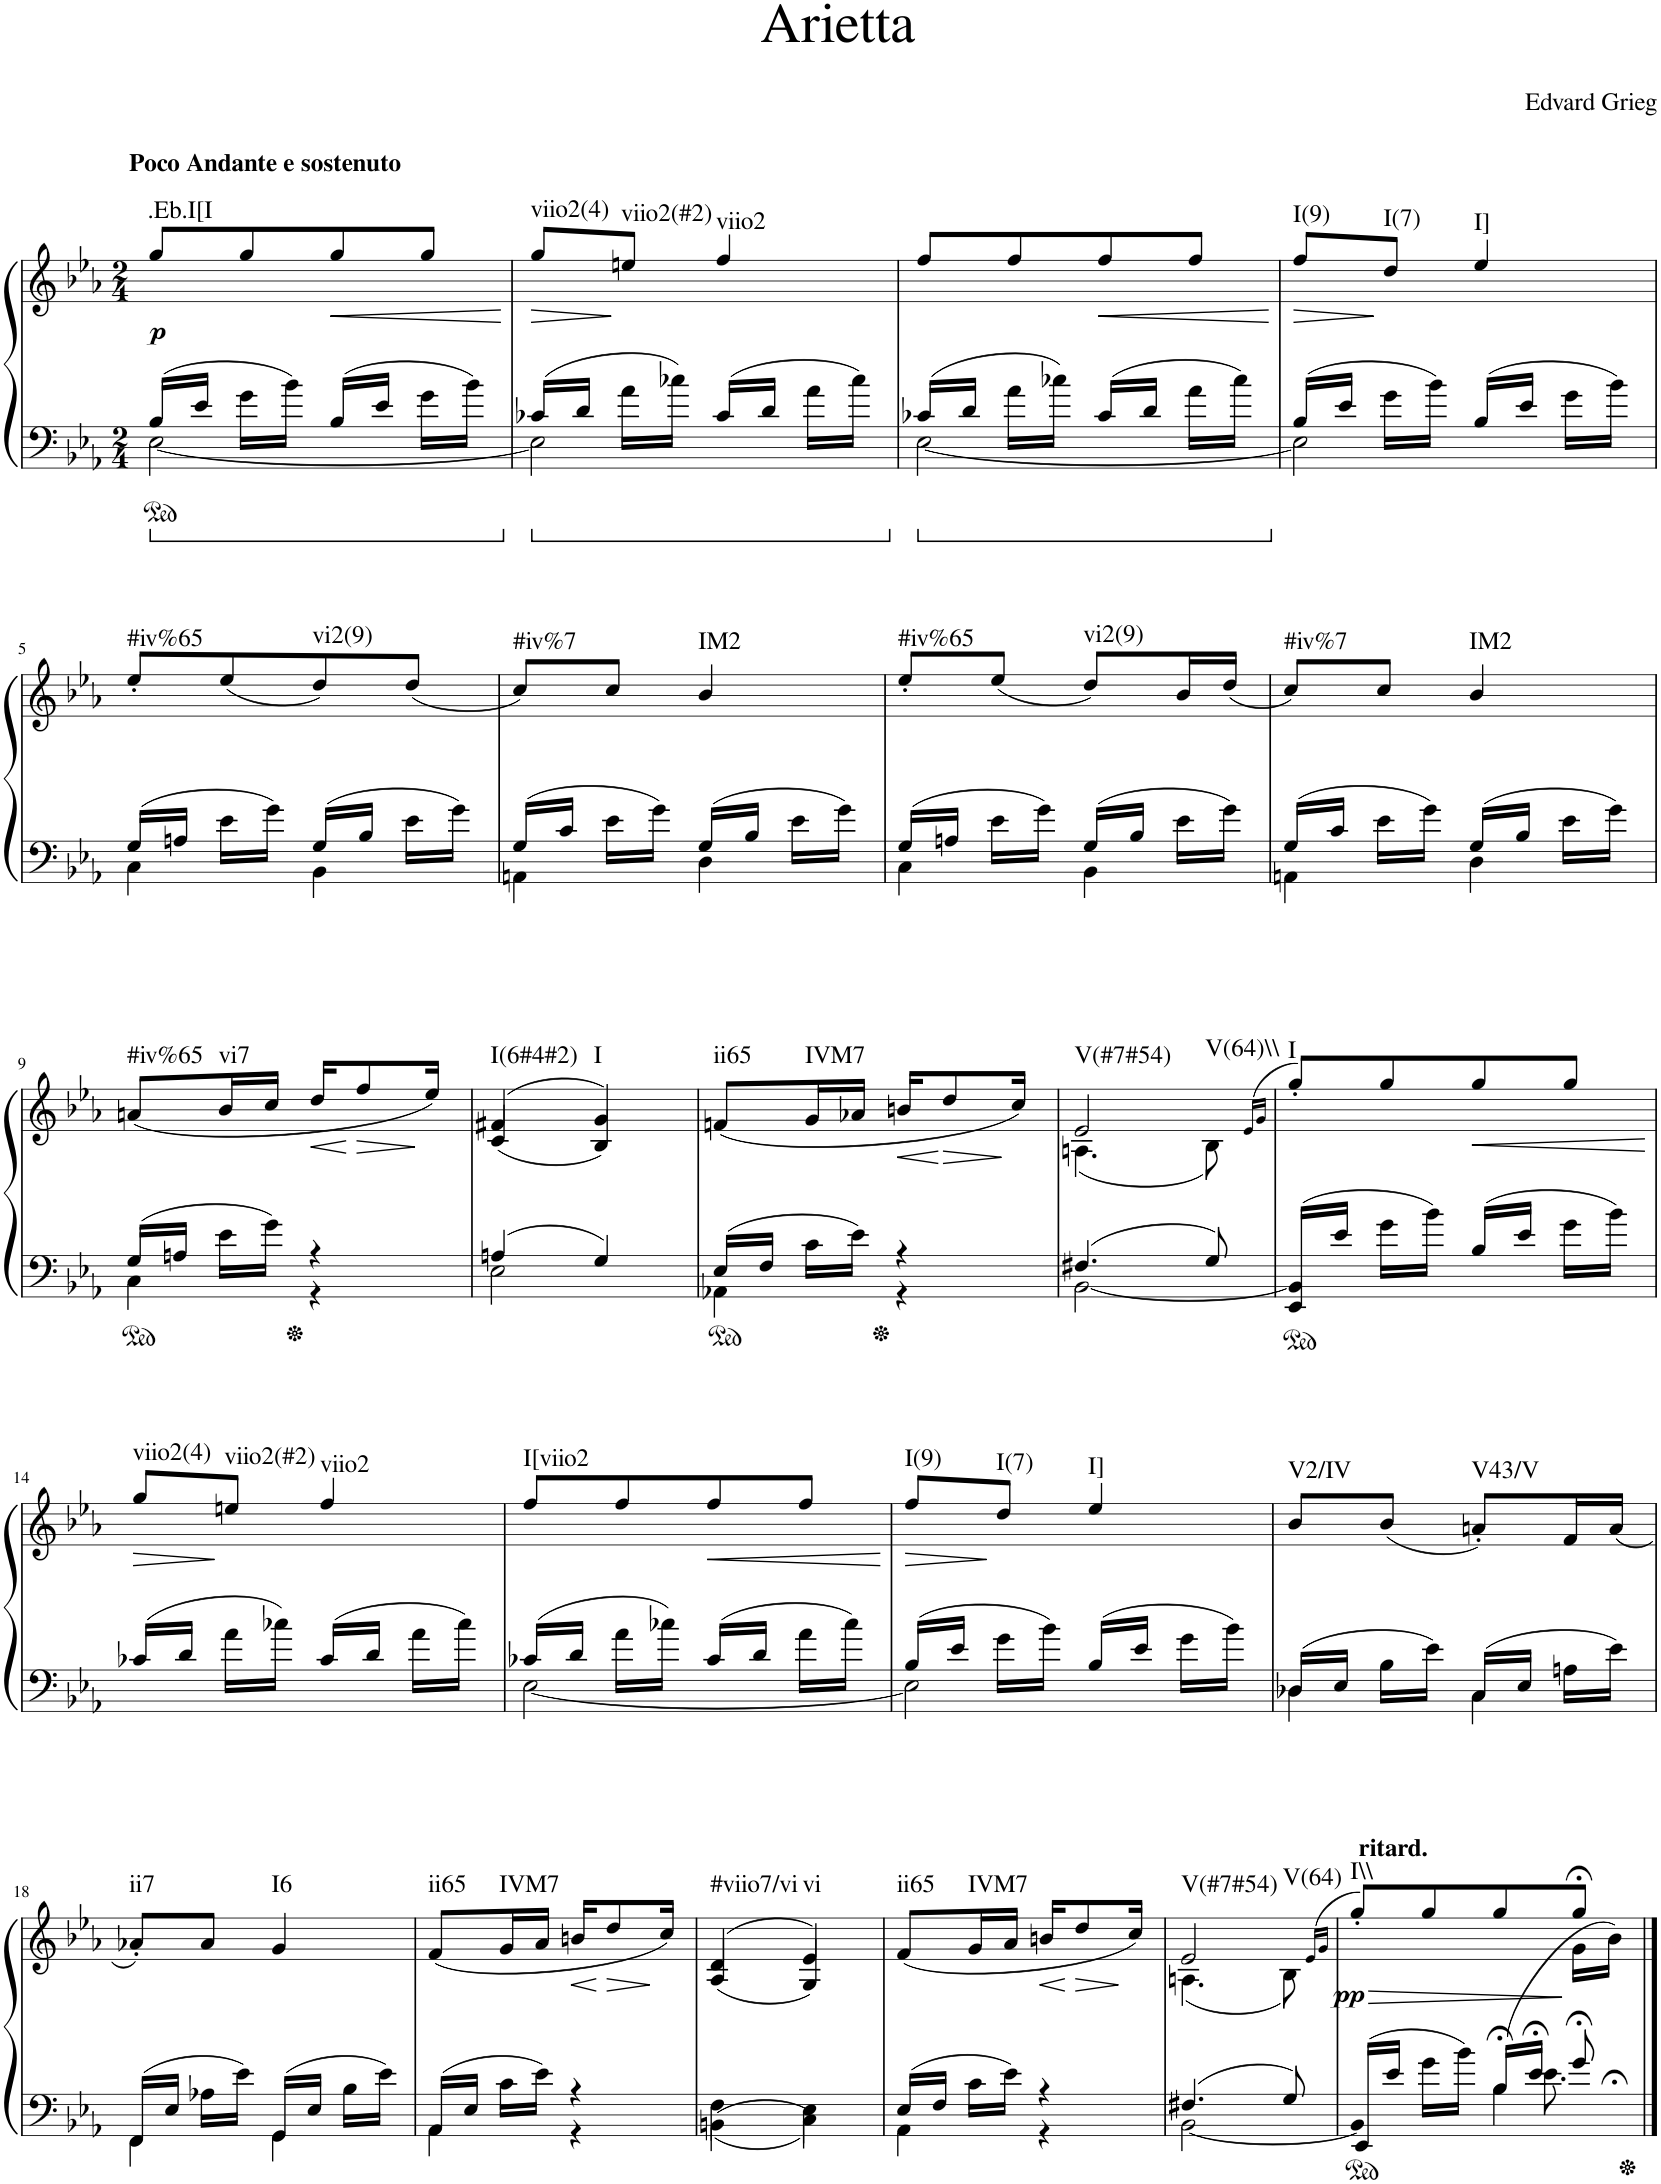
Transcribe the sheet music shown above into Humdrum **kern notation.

**kern	**kern	**dynam	**harte
*part1	*part1	*part1	*part1
*staff2	*staff1	*staff1/2	*
*I"Piano	*	*	*
*I'Pno	*	*	*
*clefF4	*clefG2	*	*
*k[b-e-a-]	*k[b-e-a-]	*	*
*E-:	*E-:	*	*
*M2/4	*M2/4	*	*
=1	=1	=1	=1
*^	*	*	*
!	!	!LO:TX:a:B:t=Poco Andante e sostenuto	!	!
!	!	!	!LO:DY:b	!LO:H:kt=.Eb.I[I
16B-/LL	[2E-\	8gg/L	p	N
16e-/JJ	.	.	.	.
16g\LL	.	8gg/	.	.
16b-\JJ	.	.	.	.
!	!	!	!LO:HP:b	!
16B-/LL	.	8gg/	<	.
16e-/JJ	.	.	.	.
16g\LL	.	8gg/J	.	.
16b-\JJ	.	.	.	.
*v	*v	*	*	*
.	.	[	.
=2	=2	=2	=2
*^	*	*	*
!	!	!	!LO:HP:b	!LO:H:kt=viio2(4)
16c-X/LL	2E-\]	8gg/L	>	N
16d/JJ	.	.	.	.
!	!	!	!	!LO:H:kt=viio2(#2)
16a-\LL	.	8een/J	]	N
16cc-X\JJ	.	.	.	.
!	!	!	!	!LO:H:kt=viio2
16c-/LL	.	4ff/	.	N
16d/JJ	.	.	.	.
16a-\LL	.	.	.	.
16cc-\JJ	.	.	.	.
=3	=3	=3	=3	=3
16c-X/LL	[2E-\	8ff/L	.	.
16d/JJ	.	.	.	.
16a-\LL	.	8ff/	.	.
16cc-X\JJ	.	.	.	.
!	!	!	!LO:HP:b	!
16c-/LL	.	8ff/	<	.
16d/JJ	.	.	.	.
16a-\LL	.	8ff/J	.	.
16cc-\JJ	.	.	.	.
*v	*v	*	*	*
.	.	[	.
=4	=4	=4	=4
*^	*	*	*
!	!	!	!LO:HP:b	!LO:H:kt=I(9)
16B-/LL	2E-\]	8ff/L	>	N
16e-/JJ	.	.	.	.
!	!	!	!	!LO:H:kt=I(7)
16g\LL	.	8dd/J	]	N
16b-\JJ	.	.	.	.
!	!	!	!	!LO:H:kt=I]
16B-/LL	.	4ee-/	.	N
16e-/JJ	.	.	.	.
16g\LL	.	.	.	.
16b-\JJ	.	.	.	.
!!LO:LB:g=z
=5	=5	=5	=5	=5
!	!	!	!	!LO:H:kt=#iv%65
16G/LL	4C\	8ee-'/L	.	N
16An/JJ	.	.	.	.
16e-\LL	.	(8ee-/	.	.
16g\JJ	.	.	.	.
!	!	!	!	!LO:H:kt=vi2(9)
16G/LL	4BB-\	8dd/)	.	N
16B-/JJ	.	.	.	.
16e-\LL	.	(8dd/J	.	.
16g\JJ	.	.	.	.
=6	=6	=6	=6	=6
!	!	!	!	!LO:H:kt=#iv%7
16G/LL	4AAn\	8cc/L)	.	N
16c/JJ	.	.	.	.
16e-\LL	.	8cc/J	.	.
16g\JJ	.	.	.	.
!	!	!	!	!LO:H:kt=IM2
16G/LL	4D\	4b-/	.	N
16B-/JJ	.	.	.	.
16e-\LL	.	.	.	.
16g\JJ	.	.	.	.
=7	=7	=7	=7	=7
!	!	!	!	!LO:H:kt=#iv%65
16G/LL	4C\	8ee-'/L	.	N
16An/JJ	.	.	.	.
16e-\LL	.	(8ee-/J	.	.
16g\JJ	.	.	.	.
!	!	!	!	!LO:H:kt=vi2(9)
16G/LL	4BB-\	8dd/L)	.	N
16B-/JJ	.	.	.	.
16e-\LL	.	16b-/L	.	.
16g\JJ	.	(16dd/JJ	.	.
=8	=8	=8	=8	=8
!	!	!	!	!LO:H:kt=#iv%7
16G/LL	4AAn\	8cc/L)	.	N
16c/JJ	.	.	.	.
16e-\LL	.	8cc/J	.	.
16g\JJ	.	.	.	.
!	!	!	!	!LO:H:kt=IM2
16G/LL	4D\	4b-/	.	N
16B-/JJ	.	.	.	.
16e-\LL	.	.	.	.
16g\JJ	.	.	.	.
!!LO:LB:g=z
=9	=9	=9	=9	=9
!	!	!	!	!LO:H:kt=#iv%65
16G/LL	4C\	(8an/L	.	N
16An/JJ	.	.	.	.
!	!	!	!	!LO:H:kt=vi7
16e-\LL	.	16b-/L	.	N
16g\JJ	.	16cc/JJ	.	.
!	!	!	!LO:HP:b	!
4r	4r	16dd/KL	<	.
!	!	!	!LO:HP:n=1:b	!
.	.	8ff/	[ >	.
.	.	16ee-/Jk)	]	.
=10	=10	=10	=10	=10
*	*	*^	*	*
!	!	!	!	!	!LO:H:kt=I(6#4#2)
4An/	2E-\	(4f#X/	(4c/	.	N
!	!	!	!	!	!LO:H:kt=I
4G/	.	4g/)	4B-/)	.	N
=11	=11	=11	=11	=11	=11
!	!	!	!	!	!LO:H:kt=ii65
*	*	*v	*v	*	*
16E-/LL	4AA-X\	(8fn/L	.	N
16F/JJ	.	.	.	.
!	!	!	!	!LO:H:kt=IVM7
16c\LL	.	16g/L	.	N
16e-\JJ	.	16a-X/JJ	.	.
!	!	!	!LO:HP:b	!
4r	4r	16bn/KL	<	.
!	!	!	!LO:HP:n=1:b	!
.	.	8dd/	[ >	.
.	.	16cc/Jk)	]	.
=12	=12	=12	=12	=12
*	*	*^	*	*
!	!	!	!	!	!LO:H:kt=V(#7#54)
4.F#X/	[2BB-\	2e-/	(4.An\	.	N
!	!	!	!	!	!LO:H:kt=V(64)\\
8G/	.	.	8B-\)	.	N
*v	*v	*	*	*	*
*	*v	*v	*	*
.	(16qe-/LL	.	.
.	16qg/JJ	.	.
=13	=13	=13	=13
!	!	!	!LO:H:kt=I
16EE-/ 16BB-/]LL	8gg'/L)	.	N
16e-/JJ	.	.	.
16g\LL	8gg/	.	.
16b-\JJ	.	.	.
!	!	!LO:HP:b	!
16B-/LL	8gg/	<	.
16e-/JJ	.	.	.
16g\LL	8gg/J	.	.
16b-\JJ	.	.	.
.	.	[	.
!!LO:LB:g=z
=14	=14	=14	=14
!	!	!LO:HP:b	!LO:H:kt=viio2(4)
16c-X/LL	8gg/L	>	N
16d/JJ	.	.	.
!	!	!	!LO:H:kt=viio2(#2)
16a-\LL	8een/J	]	N
16cc-X\JJ	.	.	.
!	!	!	!LO:H:kt=viio2
16c-/LL	4ff/	.	N
16d/JJ	.	.	.
16a-\LL	.	.	.
16cc-\JJ	.	.	.
=15	=15	=15	=15
*^	*	*	*
!	!	!	!	!LO:H:kt=I[viio2
16c-X/LL	[2E-\	8ff/L	.	N
16d/JJ	.	.	.	.
16a-\LL	.	8ff/	.	.
16cc-X\JJ	.	.	.	.
!	!	!	!LO:HP:b	!
16c-/LL	.	8ff/	<	.
16d/JJ	.	.	.	.
16a-\LL	.	8ff/J	.	.
16cc-\JJ	.	.	.	.
*v	*v	*	*	*
.	.	[	.
=16	=16	=16	=16
*^	*	*	*
!	!	!	!LO:HP:b	!LO:H:kt=I(9)
16B-/LL	2E-\]	8ff/L	>	N
16e-/JJ	.	.	.	.
!	!	!	!	!LO:H:kt=I(7)
16g\LL	.	8dd/J	]	N
16b-\JJ	.	.	.	.
!	!	!	!	!LO:H:kt=I]
16B-/LL	.	4ee-/	.	N
16e-/JJ	.	.	.	.
16g\LL	.	.	.	.
16b-\JJ	.	.	.	.
=17	=17	=17	=17	=17
!	!	!	!	!LO:H:kt=V2/IV
16D-X/LL	4D-\	8b-/L	.	N
16E-/JJ	.	.	.	.
16B-\LL	.	(8b-/J	.	.
16e-\JJ	.	.	.	.
!	!	!	!	!LO:H:kt=V43/V
16C/LL	4C\	8an'/L)	.	N
16E-/JJ	.	.	.	.
16An\LL	.	16f/L	.	.
16e-\JJ	.	(16a/JJ	.	.
!!LO:LB:g=z
=18	=18	=18	=18	=18
!	!	!	!	!LO:H:kt=ii7
16FF/LL	4FF\	8a-X'/L)	.	N
16E-/JJ	.	.	.	.
16A-X\LL	.	8a-/J	.	.
16e-\JJ	.	.	.	.
!	!	!	!	!LO:H:kt=I6
16GG/LL	4GG\	4g/	.	N
16E-/JJ	.	.	.	.
16B-\LL	.	.	.	.
16e-\JJ	.	.	.	.
=19	=19	=19	=19	=19
!	!	!	!	!LO:H:kt=ii65
16AA-/LL	4AA-\	(8f/L	.	N
16E-/JJ	.	.	.	.
!	!	!	!	!LO:H:kt=IVM7
16c\LL	.	16g/L	.	N
16e-\JJ	.	16a-/JJ	.	.
!	!	!	!LO:HP:b	!
4r	4r	16bn/KL	<	.
!	!	!	!LO:HP:n=1:b	!
.	.	8dd/	[ >	.
.	.	16cc/Jk)	]	.
=20	=20	=20	=20	=20
*	*	*^	*	*
!	!	!	!	!	!LO:H:kt=#viio7/vi
4BBn\	4F\	(4d/	(4A-/	.	N
!	!	!	!	!	!LO:H:kt=vi
4C\	4E-\	4e-/)	4G/)	.	N
=21	=21	=21	=21	=21	=21
!	!	!	!	!	!LO:H:kt=ii65
*	*	*v	*v	*	*
16E-/LL	4AA-\	(8f/L	.	N
16F/JJ	.	.	.	.
!	!	!	!	!LO:H:kt=IVM7
16c\LL	.	16g/L	.	N
16e-\JJ	.	16a-/JJ	.	.
!	!	!	!LO:HP:b	!
4r	4r	16bn/KL	<	.
!	!	!	!LO:HP:n=1:b	!
.	.	8dd/	[ >	.
.	.	16cc/Jk)	]	.
=22	=22	=22	=22	=22
*	*	*^	*	*
!	!	!	!	!	!LO:H:kt=V(#7#54)
4.F#X/	[2BB-\	2e-/	(4.An\	.	N
!	!	!	!	!	!LO:H:kt=V(64)
8G/	.	.	8B-\)	.	N
*v	*v	*	*	*	*
.	(16qe-/LL	.	.	.
.	16qg/JJ	.	.	.
=23	=23	=23	=23	=23
*^	*	*	*	*
*ped	*	*	*	*	*
*^	*^	*	*	*	*
!	!	!	!	!LO:TX:a:B:t=ritard.	!	!	!
!	!	!	!	!	!	!LO:HP:b	!
!	!	!	!	!	!	!LO:DY:n=1:b	!LO:H:kt=I\\
4.ryy	16EE-/LL	4BB-]	16ryy	8gg'/L)	4.ryy	> pp	N
*	*	*v	*v	*	*	*	*
.	16e-/JJ	.	.	.	.	.
.	16g\LL	.	8gg/	.	.	.
.	16b-\JJ	.	.	.	.	.
.	(16B-;</LL	4B-\	8gg/	.	.	.
*	*	*^	*	*	*	*
.	16e-;</JJ	.	8.e-\	.	.	.	.
8g/	8ryy	.	.	8gg;</J	16g;<\LL	]	.
.	.	.	.	.	16b-;<\JJ)	.	.
*v	*v	*v	*v	*	*	*	*
*	*Xped	*	*	*
*	*v	*v	*	*
==	==	==	==
*-	*-	*-	*-
